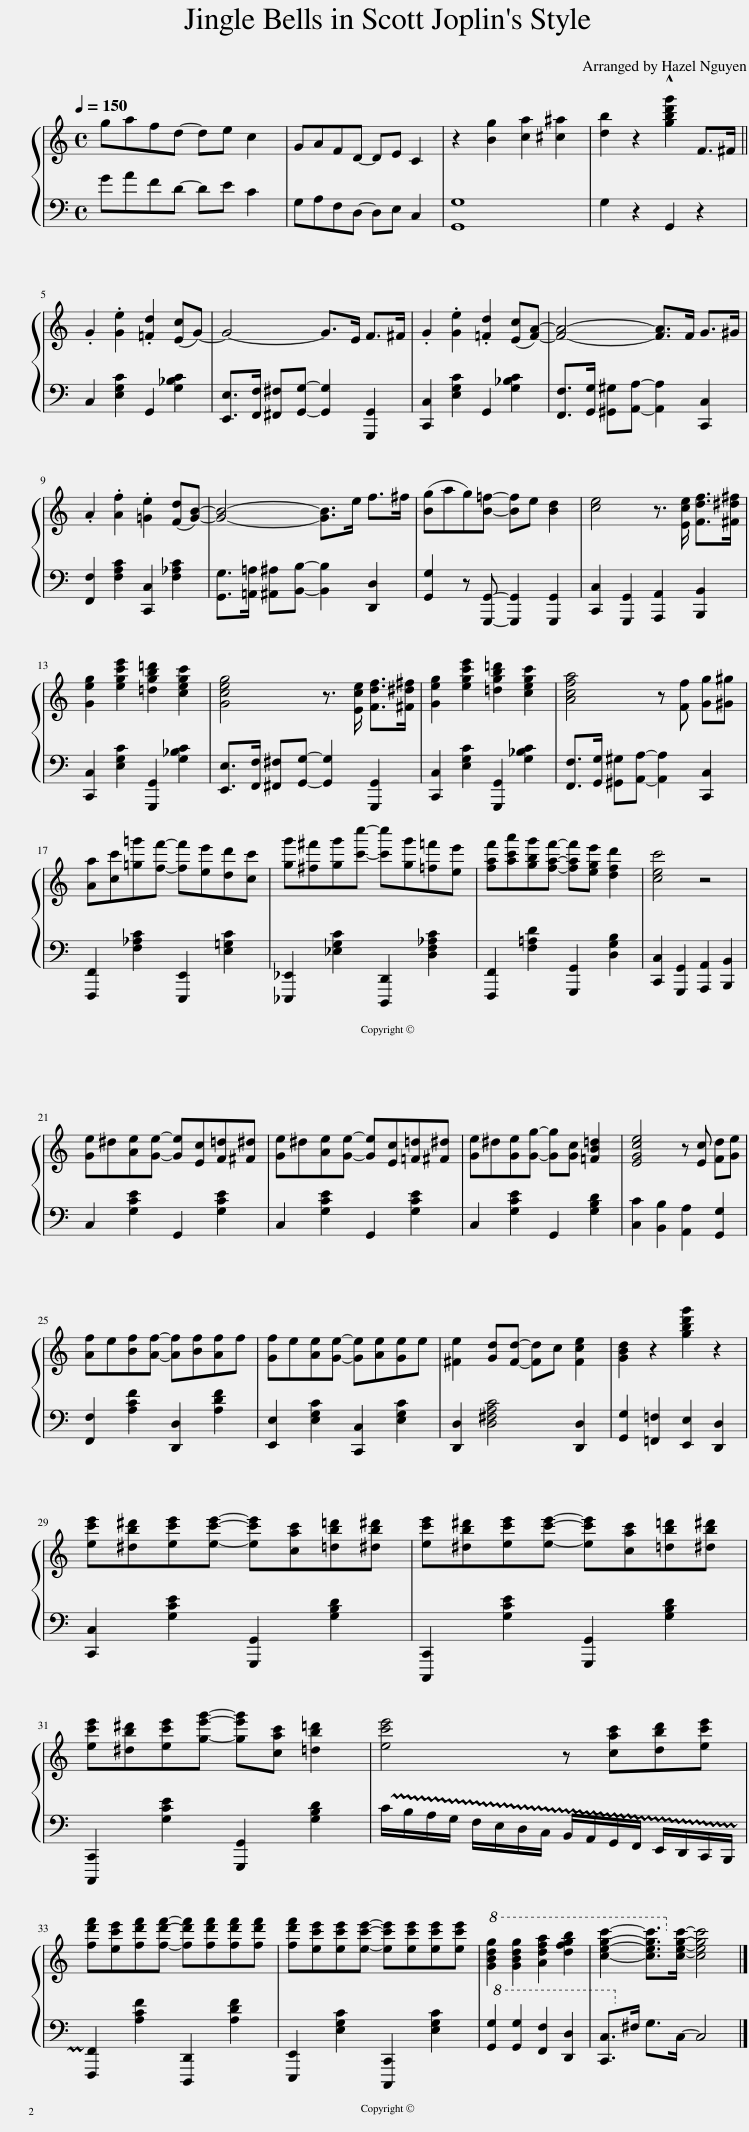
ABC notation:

X:1
%%score { 1 | 2 }
L:1/8
Q:1/4=150
M:4/4
I:linebreak $
K:C
V:1 treble
V:2 bass
V:1
 gafd- de c2 | GAFD- DE C2 | z2 [Bg]2 [ca]2 [^c^a]2 | [db]2 z2 !^![gbd'g']2 F>^F ||$ .G2 .[Ge]2 .[=Fd]2 ([Ec]G-) | %5
 G4- G>E F>^F | .G2 .[Ge]2 .[=Fd]2 ([Ec][FA]-) | [FA]4- [FA]>F G>^G |$ .A2 .[Af]2 .[=Ge]2 ([Fd][GB]-) | [GB]4- [GB]>e f>^f | %10
 ([Bg]ag)[B=f]- [Bf]e [Bd]2 | [ce]4 z3/2 [Ece]/ [Fdf]>[^F^d^f] |$ [Geg]2 [egc'e']2 [=dgb=d']2 [cegc']2 | [Gceg]4 z3/2 [Ece]/ [Fdf]>[^F^d^f] | [Geg]2 [egc'e']2 [=dgb=d']2 [cegc']2 | %15
 [Acfa]4 z [Ff] [Gg][^G^g] |$ [Aa][cc'][=g=g'][ff']- [ff'][ee'][dd'][cc'] | [gg'][^f^f'][gg'][c'c'']- [c'c''][gg'][=f=f'][ee'] | [faf'][ac'a'][gbg'][faf']- [faf'][ege'] [dfd']2 | [cec']4 z4 |$ %20
 [Ge]^d[Ae][Ge]- [Ge][Ec][F=d][^F^d] | [Ge]^d[Ae][Ge]- [Ge][Ec][=F=d][^F^d] | [Ge]^d[Ge][Gg]- [Gg][Gc] [=FB=d]2 | [EGce]4 z [Ec] [Fd][Ge] |$ [Af]e[Bf][Af]- [Af][Bf][Af]f | %25
 [Gf]e[Ae][Ge]- [Ge][Ae][Ge]e | [^Fe]2 [Gd][Fd]- [Fd]c [Fce]2 | [GBd]2 z2 [gbd'g']2 z2 |$ [ec'e'][^db^d'][ec'e'][ec'e']- [ec'e'][cac'][=db=d'][^db^d'] | [ec'e'][^db^d'][ec'e'][ec'e']- [ec'e'][cac'][=db=d'][^db^d'] |$ %30
 [ec'e'][^db^d'][ec'e'][ge'g']- [ge'g'][cac'] [=db=d']2 | [ec'e']4 z [cac'][dbd'][ec'e'] |$ [fd'f'][ec'e'][fd'f'][fd'f']- [fd'f'][fd'f'][fd'f'][fd'f'] | [fd'f'][ec'e'][ec'e'][ec'e']- [ec'e'][ec'e'][ec'e'][ec'e'] |!8va(! [gbd'g']2 [gbd'g']2 [ad'f'a']2 [d'f'g'b']2 | %35
 [c'e'g'c'']2-!8va)! [cegc']>[cegc']- [cegc']4 |] %36
V:2
 GAFD- DE C2 | G,A,F,D,- D,E, C,2 | [G,,G,]8 | G,2 z2 G,,2 z2 ||$ C,2 [E,G,C]2 G,,2 [G,_B,C]2 | %5
 [E,,E,]>[F,,F,] [^F,,^F,][G,,G,]- [G,,G,]2 [G,,,G,,]2 | [C,,C,]2 [E,G,C]2 G,,2 [G,_B,C]2 | [F,,F,]>[G,,G,] [^G,,^G,][A,,A,]- [A,,A,]2 [C,,C,]2 |$ [F,,F,]2 [F,A,C]2 [C,,C,]2 [F,_A,C]2 | [G,,G,]>[=A,,=A,] [^A,,^A,][B,,B,]- [B,,B,]2 [D,,D,]2 | %10
 [G,,G,]2 z [G,,,G,,]- [G,,,G,,]2 [G,,,G,,]2 | [C,,C,]2 [G,,,G,,]2 [A,,,A,,]2 [B,,,B,,]2 |$ [C,,C,]2 [E,G,C]2 [G,,,G,,]2 [G,_B,C]2 | [E,,E,]>[F,,F,] [^F,,^F,][G,,G,]- [G,,G,]2 [G,,,G,,]2 | [C,,C,]2 [E,G,C]2 [G,,,G,,]2 [G,_B,C]2 | %15
 [F,,F,]>[G,,G,] [^G,,^G,][A,,A,]- [A,,A,]2 [C,,C,]2 |$ [F,,,F,,]2 [F,_A,C]2 [E,,,E,,]2 [E,=G,C]2 | [_E,,,_E,,]2 [_E,G,C]2 [D,,,D,,]2 [D,F,_A,C]2 | [F,,,F,,]2 [F,=A,D]2 [G,,,G,,]2 [D,G,B,]2 | [C,,C,]2 [G,,,G,,]2 [A,,,A,,]2 [B,,,B,,]2 |$ %20
 C,2 [G,CE]2 G,,2 [G,CE]2 | C,2 [G,CE]2 G,,2 [G,CE]2 | C,2 [G,CE]2 G,,2 [G,B,D]2 | [C,C]2 [B,,B,]2 [A,,A,]2 [G,,G,]2 |$ [F,,F,]2 [A,CF]2 [D,,D,]2 [A,DF]2 | %25
 [E,,E,]2 [E,G,C]2 [C,,C,]2 [E,G,C]2 | [D,,D,]2 [D,^F,A,C]4 [D,,D,]2 | [G,,G,]2 [=F,,=F,]2 [E,,E,]2 [D,,D,]2 |$ [C,,C,]2 [G,CE]2 [G,,,G,,]2 [G,B,D]2 | [C,,,C,,]2 [G,CE]2 [G,,,G,,]2 [G,B,D]2 |$ %30
 [C,,,C,,]2 [G,CE]2 [G,,,G,,]2 [G,B,D]2 | !~(!C/B,/A,/G,/ F,/E,/D,/C,/ B,,/A,,/G,,/F,,/ E,,/D,,/C,,/B,,,/ |$ !~)![F,,,F,,]2 [A,CF]2 [D,,,D,,]2 [A,DF]2 | [E,,,E,,]2 [E,G,C]2 [C,,,C,,]2 [E,G,C]2 |!8vb(! [G,,,G,,]2 [G,,,G,,]2 [F,,,F,,]2 [D,,,D,,]2 | %35
 [C,,,C,,]>!8vb)!^F, G,>C,- C,4 |] %36
